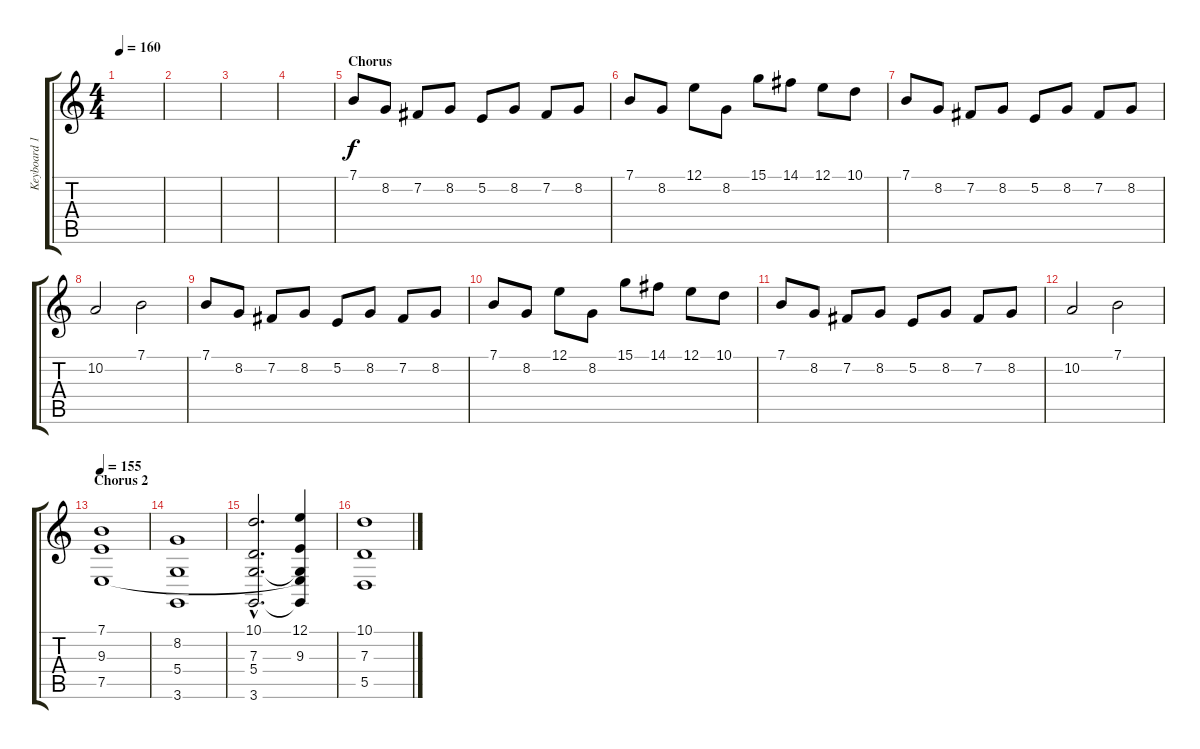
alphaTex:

\track ("Keyboard 1" "Keyboard 1") {instrument stringensemble1}
\staff {score tabs}
\tuning (E4 B3 G3 D3 A2 E2) {hide}
\ts (4 4)
\tempo 160
\clef g2
\ks c
|
|
|
|
\section ("" "Chorus")
7.1.8 8.2.8 7.2.8 8.2.8 5.2.8 8.2.8 7.2.8 8.2.8 |
7.1.8 8.2.8 12.1.8 8.2.8 15.1.8 14.1.8 12.1.8 10.1.8 |
7.1.8 8.2.8 7.2.8 8.2.8 5.2.8 8.2.8 7.2.8 8.2.8 |
10.2.2 7.1.2 |
7.1.8 8.2.8 7.2.8 8.2.8 5.2.8 8.2.8 7.2.8 8.2.8 |
7.1.8 8.2.8 12.1.8 8.2.8 15.1.8 14.1.8 12.1.8 10.1.8 |
7.1.8 8.2.8 7.2.8 8.2.8 5.2.8 8.2.8 7.2.8 8.2.8 |
10.2.2 7.1.2 |
\section ("" "Chorus 2")
\tempo 155
(7.1 9.3 7.5).1 |
(8.2 5.4 3.6).1 |
(10.1{hac} 7.3{hac} 5.4{hac} 3.6{hac}).2{d} (12.1 9.3 5.4{t} 7.5{t} 3.6{t}).4 |
(10.1 7.3 5.5).1
